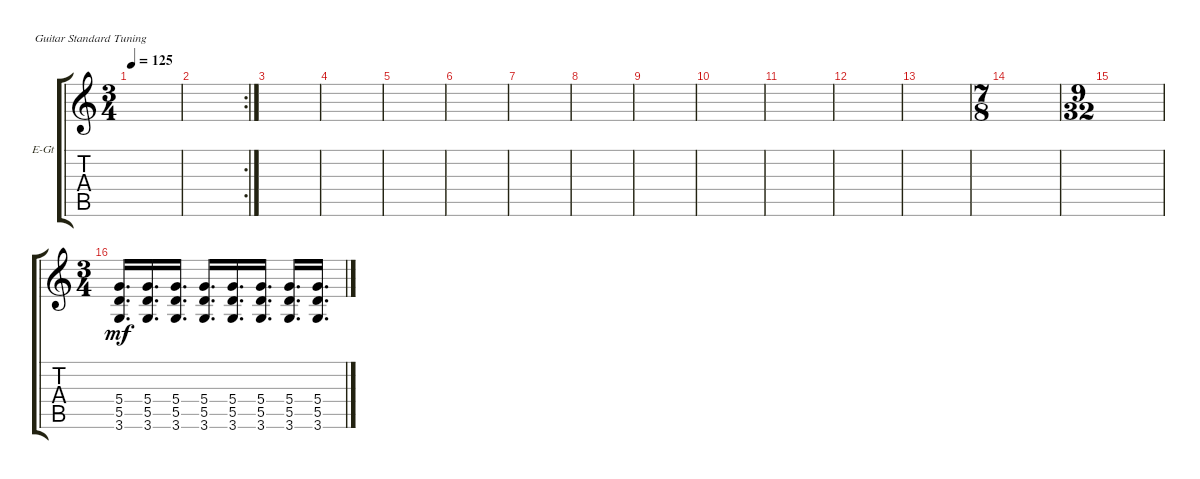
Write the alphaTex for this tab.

\defaultSystemsLayout 4
\bracketExtendMode groupsimilarinstruments
\firstSystemTrackNameOrientation horizontal
\otherSystemsTrackNameOrientation horizontal
\track ("Electric Guitar" "E-Gt") {instrument distortionguitar}
\staff {score tabs}
\tuning (E4 B3 G3 D3 A2 E2)
\ts (3 4)
\tempo 125
\clef g2
\ks c
|
\rc 2
|
|
|
|
|
|
|
|
|
|
|
|
\ts (7 8)
|
\ts (9 32)
|
\ts (3 4)
(5.5 3.6 5.4).16{d dy mf} (5.5 3.6 5.4).16{d} (5.5 3.6 5.4).16{d} (5.5 3.6 5.4).16{d} (5.5 3.6 5.4).16{d} (5.5 3.6 5.4).16{d} (5.5 3.6 5.4).16{d} (5.5 3.6 5.4).16{d}
